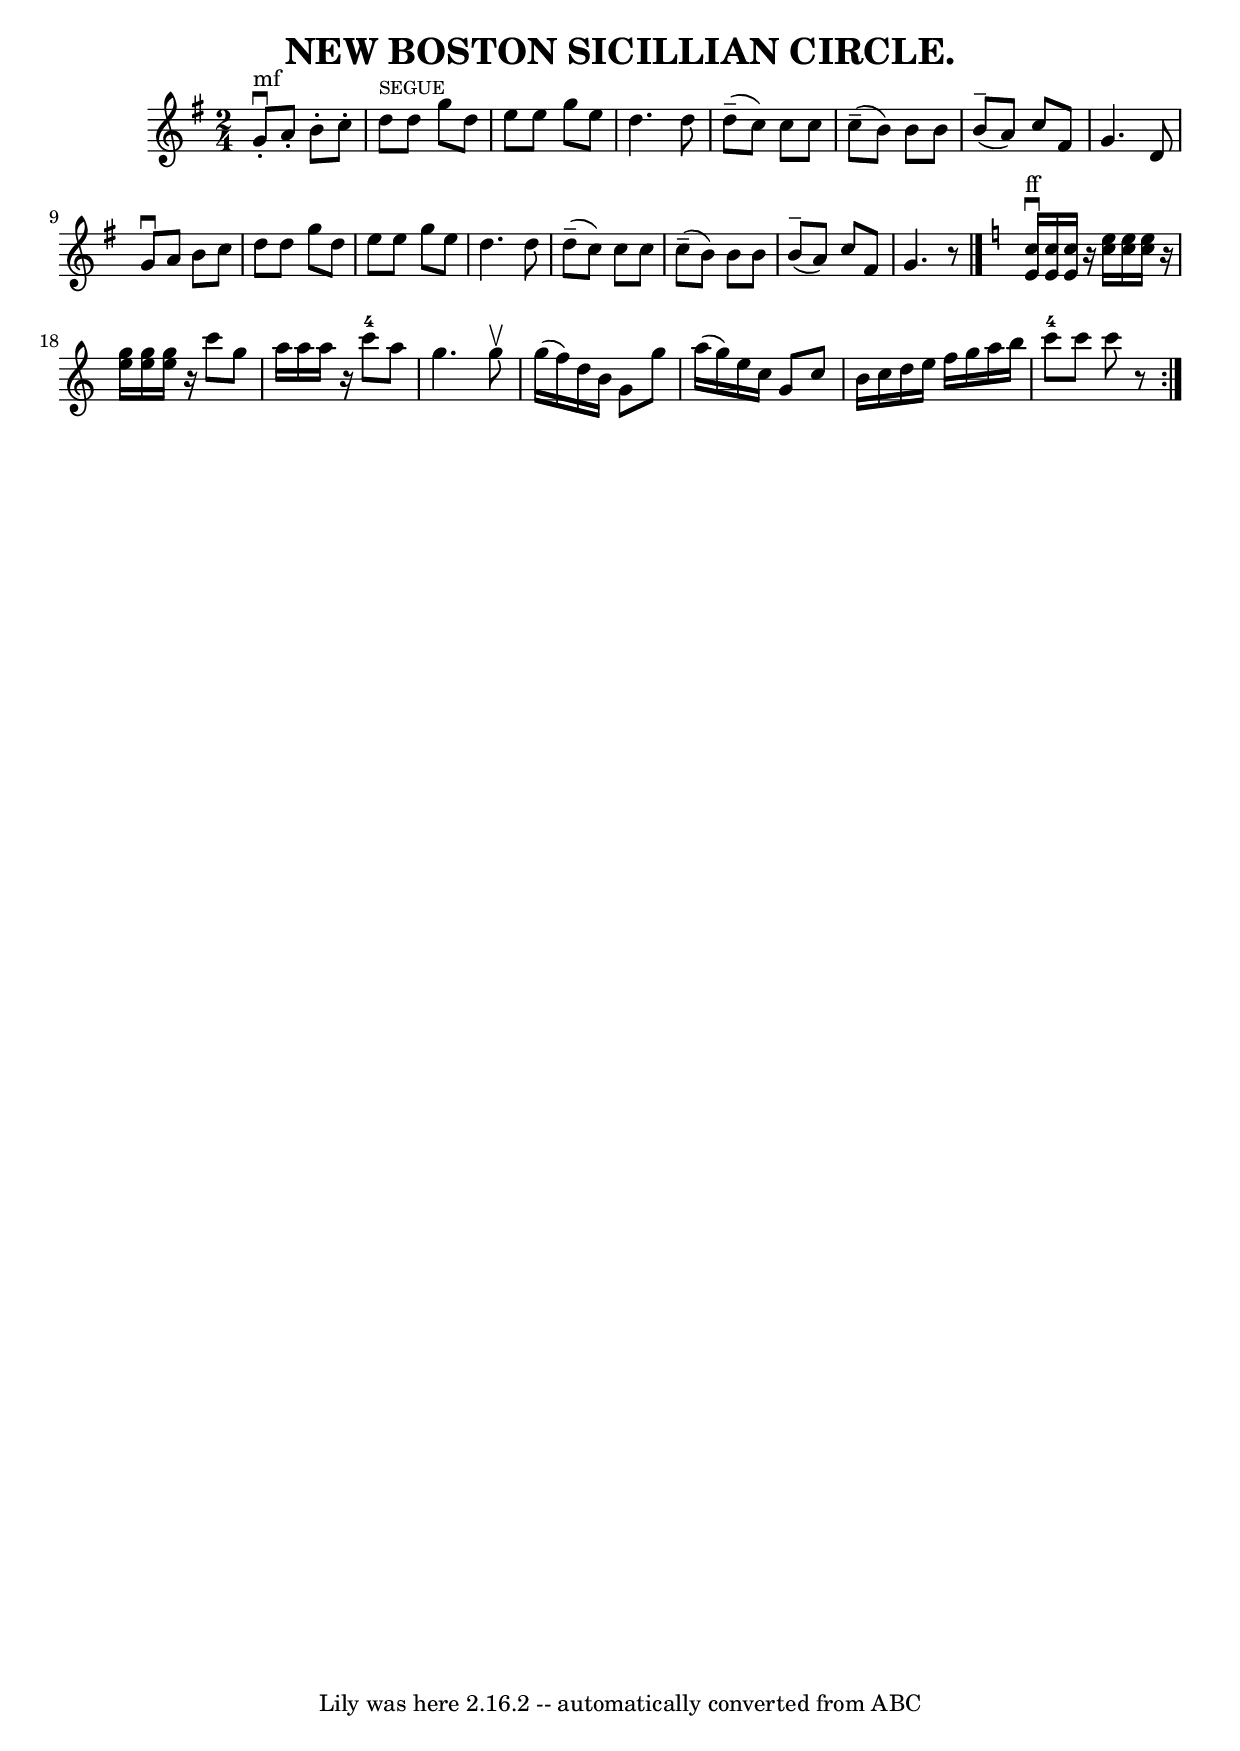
\version "2.7.40"
\include "Mammoth.ily"
\header {
	book = "Coles 26.5"
	crossRefNumber = "5"
	footnotes = "\\\\SICILLIAN CIRCLE. -- Right and left.  Cross four hands half round,\\\\back with left hands.  Ladies chain.  All forward and back,\\\\forward, pass by  to next couples. [Repeat:.]"
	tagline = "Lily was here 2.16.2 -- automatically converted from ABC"
	title = "NEW BOSTON SICILLIAN CIRCLE."
}
voicedefault =  {
\set Score.defaultBarType = "empty"

\repeat volta 2 {
\time 2/4 \key g \major g'8^"mf"^\downbow-. a'8 -. b'8 -. c''8 -. 
|
 d''8^\segue d''8 g''8 d''8  |
 e''8 e''8    
g''8 e''8  |
 d''4. d''8  |
 d''8 (^\tenuto c''8)  
 c''8 c''8  |
 c''8 (^\tenuto b'8) b'8 b'8  |
     
b'8 (^\tenuto a'8) c''8 fis'8  |
 g'4. d'8  |
     
g'8^\downbow a'8 b'8 c''8  |
 d''8 d''8 g''8 d''8  
|
 e''8 e''8 g''8 e''8  |
 d''4. d''8  |
     
d''8 (^\tenuto c''8) c''8 c''8  |
 c''8 (^\tenuto b'8) 
 b'8 b'8  |
 b'8 (^\tenuto a'8) c''8 fis'8  |
   
g'4.    r8 \bar "|."   \key c \major     << c''16^"ff"^\downbow e'16   >> 
<< c''16 e'16   >> << c''16 e'16   >>   r16 << e''16 c''16   >> 
<< e''16 c''16   >> << e''16 c''16   >> r16   |
   << g''16   
 e''16   >> << g''16 e''16   >> << g''16 e''16   >>   r16 c'''8    
g''8    |
 a''16 a''16 a''16    r16 c'''8-4 a''8    
|
 g''4. g''8^\upbow |
 g''16 (f''16) d''16    
b'16 g'8 g''8    |
 a''16 (g''16) e''16 c''16 g'8   
 c''8  |
 b'16 c''16 d''16 e''16 f''16 g''16 a''16    
b''16  |
 c'''8-4 c'''8 c'''8    r8 }   
}

\score{
    <<

	\context Staff="default"
	{
	    \voicedefault 
	}

    >>
	\layout {
	}
	\midi {}
}
